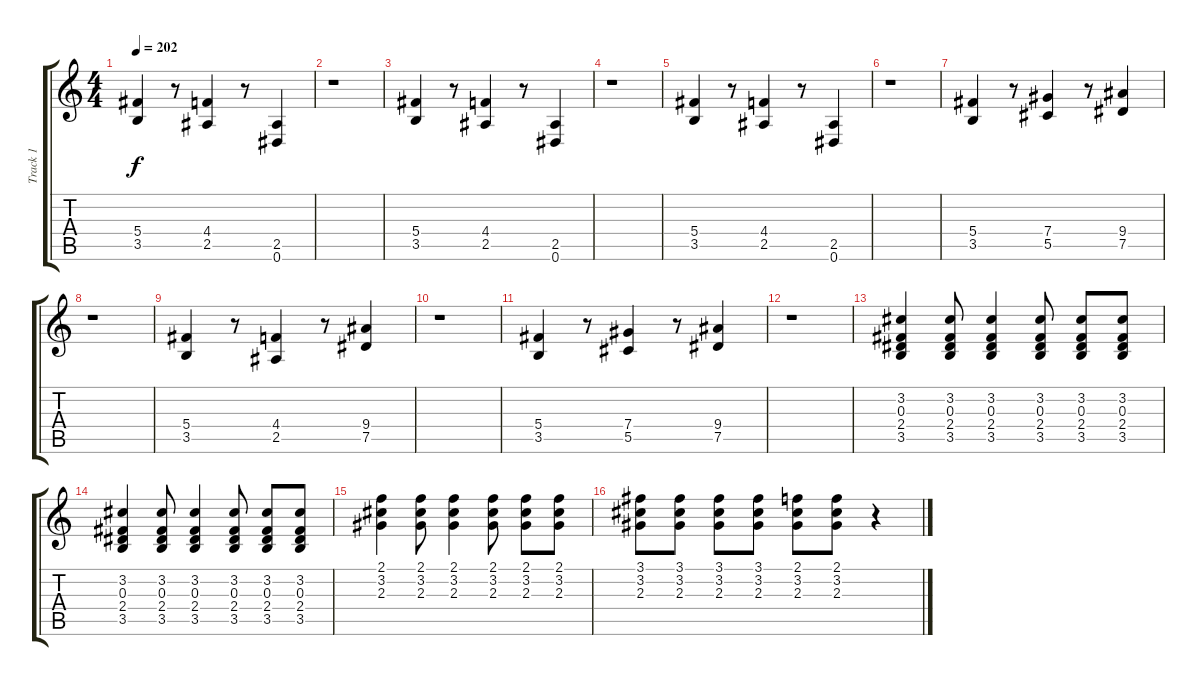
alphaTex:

\track ("Track 1" "Track 1") {instrument overdrivenguitar}
\staff {score tabs}
\tuning (Eb4 Bb3 Gb3 Db3 Ab2 Eb2) {hide}
\ts (4 4)
\tempo 202
\clef g2
\ks c
(5.4 3.5).4{dy f} r.8 (4.4 2.5).4 r.8 (2.5 0.6).4 |
r.1 |
(5.4 3.5).4 r.8 (4.4 2.5).4 r.8 (2.5 0.6).4 |
r.1 |
(5.4 3.5).4 r.8 (4.4 2.5).4 r.8 (2.5 0.6).4 |
r.1 |
(5.4 3.5).4 r.8 (7.4 5.5).4 r.8 (9.4 7.5).4 |
r.1 |
(5.4 3.5).4 r.8 (4.4 2.5).4 r.8 (9.4 7.5).4 |
r.1 |
(5.4 3.5).4 r.8 (7.4 5.5).4 r.8 (9.4 7.5).4 |
r.1 |
(3.2 0.3 2.4 3.5).4 (3.2 0.3 2.4 3.5).8 (3.2 0.3 2.4 3.5).4 (3.2 0.3 2.4 3.5).8 (3.2 0.3 2.4 3.5).8 (3.2 0.3 2.4 3.5).8 |
(3.2 0.3 2.4 3.5).4 (3.2 0.3 2.4 3.5).8 (3.2 0.3 2.4 3.5).4 (3.2 0.3 2.4 3.5).8 (3.2 0.3 2.4 3.5).8 (3.2 0.3 2.4 3.5).8 |
(2.1 3.2 2.3).4 (2.1 3.2 2.3).8 (2.1 3.2 2.3).4 (2.1 3.2 2.3).8 (2.1 3.2 2.3).8 (2.1 3.2 2.3).8 |
(3.1 3.2 2.3).8 (3.1 3.2 2.3).8 (3.1 3.2 2.3).8 (3.1 3.2 2.3).8 (2.1 3.2 2.3).8 (2.1 3.2 2.3).8 r.4
